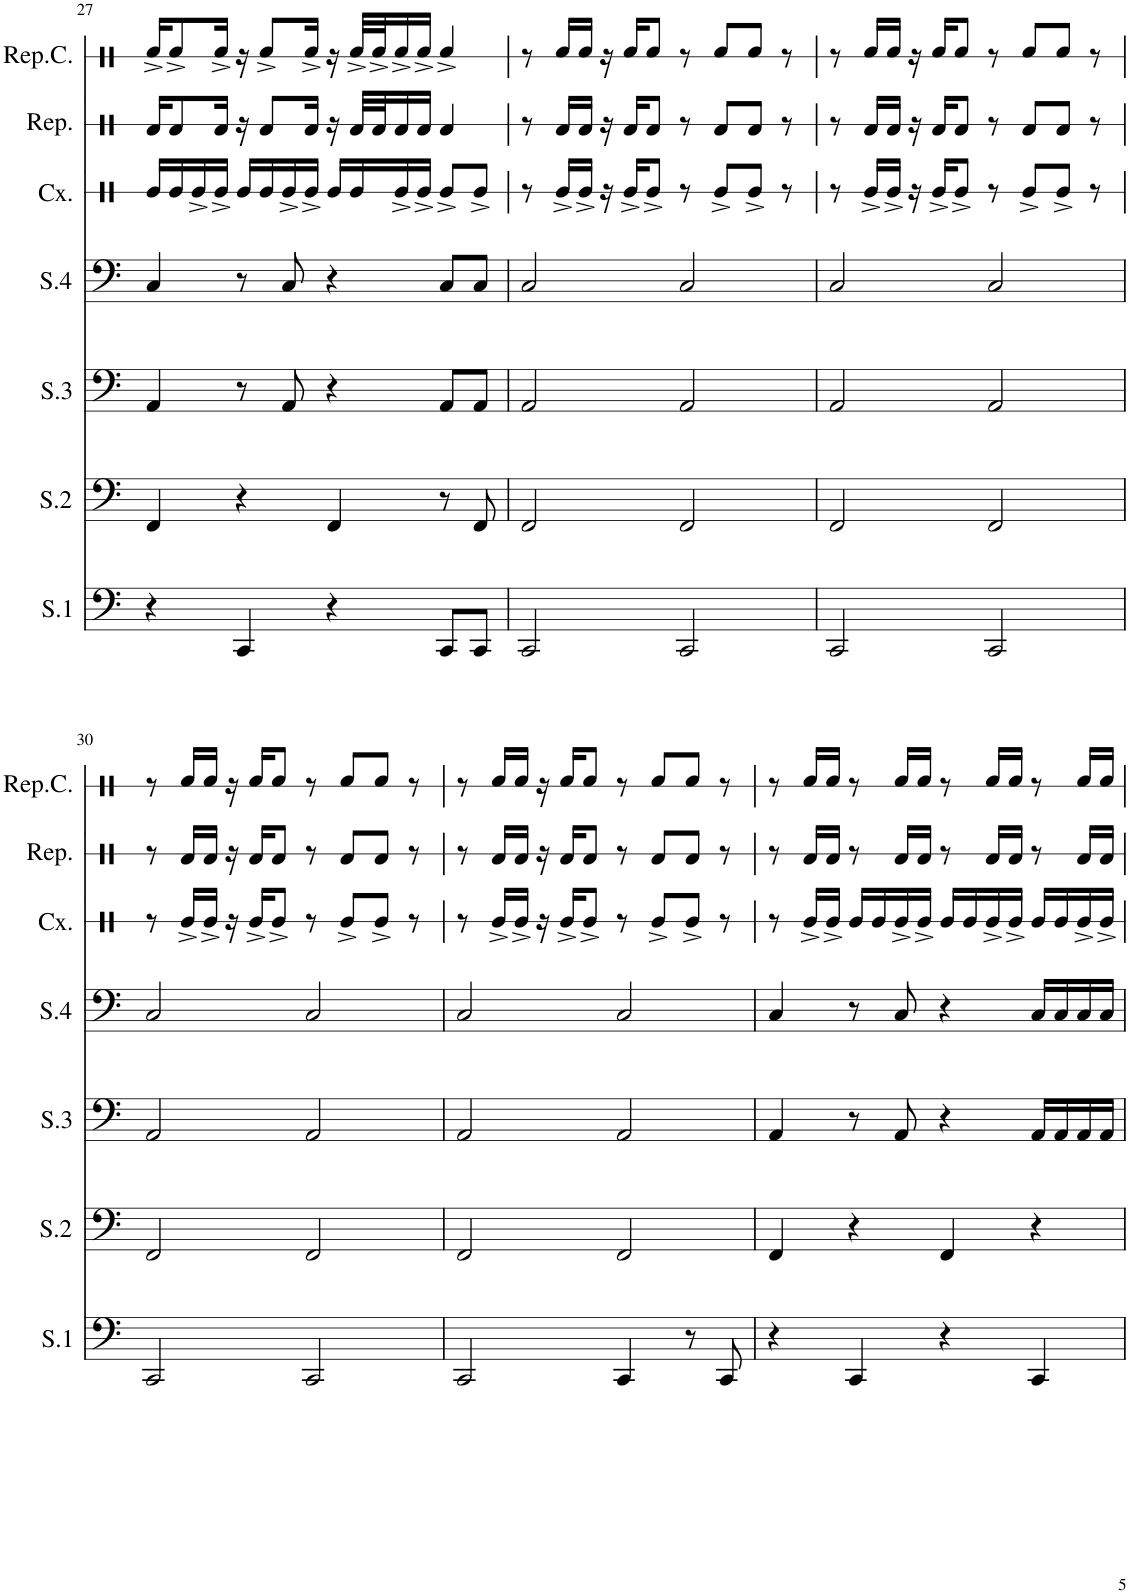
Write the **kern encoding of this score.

**kern	**kern	**kern	**kern	**kern	**kern	**kern
*part7	*part6	*part5	*part4	*part3	*part2	*part1
*staff7	*staff6	*staff5	*staff4	*staff3	*staff2	*staff1
*I"Surdo 1	*I"Surdo 2	*I"Surdo 3	*I"Surdo 4	*I"Caixa	*I"Repinique	*I"Repinique Central
*I'S.1	*I'S.2	*I'S.3	*I'S.4	*I'Cx.	*I'Rep.	*I'Rep.C.
!!LO:PB:g=z
*clefF4	*clefF4	*clefF4	*clefF4	*clefX	*clefX	*clefX
*k[]	*k[]	*k[]	*k[]	*k[]	*k[]	*k[]
*M4/4	*M4/4	*M4/4	*M4/4	*M4/4	*M4/4	*M4/4
=27	=27	=27	=27	=27	=27	=27
4r	4FF/	4AA/	4C/	16Re/LL	16Rd/KL	16Rf^/KL
.	.	.	.	16Re/	8Rd/	8Rf^/
.	.	.	.	16Re^/	.	.
.	.	.	.	16Re^/JJ	16Rd/Jk	16Rf^/Jk
4CC/	4r	8r	8r	16Re/LL	16r	16r
.	.	.	.	16Re/	8Rd/L	8Rf^/L
.	.	8AA/	8C/	16Re^/	.	.
.	.	.	.	16Re^/JJ	16Rd/Jk	16Rf^/Jk
4r	4FF/	4r	4r	16Re/LL	16r	16r
.	.	.	.	16Re/	32Rd/LLL	32Rf^/LLL
.	.	.	.	.	32Rd/J	32Rf^/J
.	.	.	.	16Re^/	16Rd/	16Rf^/
.	.	.	.	16Re^/JJ	16Rd/JJ	16Rf^/JJ
8CC/L	8r	8AA/L	8C/L	8Re^/L	4Rd/	4Rf^/
8CC/J	8FF/	8AA/J	8C/J	8Re^/J	.	.
=28	=28	=28	=28	=28	=28	=28
2CC/	2FF/	2AA/	2C/	8r	8r	8r
.	.	.	.	16Re^/LL	16Rd/LL	16Rf/LL
.	.	.	.	16Re^/JJ	16Rd/JJ	16Rf/JJ
.	.	.	.	16r	16r	16r
.	.	.	.	16Re^/KL	16Rd/KL	16Rf/KL
.	.	.	.	8Re^/J	8Rd/J	8Rf/J
2CC/	2FF/	2AA/	2C/	8r	8r	8r
.	.	.	.	8Re^/L	8Rd/L	8Rf/L
.	.	.	.	8Re^/J	8Rd/J	8Rf/J
.	.	.	.	8r	8r	8r
=29	=29	=29	=29	=29	=29	=29
2CC/	2FF/	2AA/	2C/	8r	8r	8r
.	.	.	.	16Re^/LL	16Rd/LL	16Rf/LL
.	.	.	.	16Re^/JJ	16Rd/JJ	16Rf/JJ
.	.	.	.	16r	16r	16r
.	.	.	.	16Re^/KL	16Rd/KL	16Rf/KL
.	.	.	.	8Re^/J	8Rd/J	8Rf/J
2CC/	2FF/	2AA/	2C/	8r	8r	8r
.	.	.	.	8Re^/L	8Rd/L	8Rf/L
.	.	.	.	8Re^/J	8Rd/J	8Rf/J
.	.	.	.	8r	8r	8r
!!LO:LB:g=z
=30	=30	=30	=30	=30	=30	=30
2CC/	2FF/	2AA/	2C/	8r	8r	8r
.	.	.	.	16Re^/LL	16Rd/LL	16Rf/LL
.	.	.	.	16Re^/JJ	16Rd/JJ	16Rf/JJ
.	.	.	.	16r	16r	16r
.	.	.	.	16Re^/KL	16Rd/KL	16Rf/KL
.	.	.	.	8Re^/J	8Rd/J	8Rf/J
2CC/	2FF/	2AA/	2C/	8r	8r	8r
.	.	.	.	8Re^/L	8Rd/L	8Rf/L
.	.	.	.	8Re^/J	8Rd/J	8Rf/J
.	.	.	.	8r	8r	8r
=31	=31	=31	=31	=31	=31	=31
2CC/	2FF/	2AA/	2C/	8r	8r	8r
.	.	.	.	16Re^/LL	16Rd/LL	16Rf/LL
.	.	.	.	16Re^/JJ	16Rd/JJ	16Rf/JJ
.	.	.	.	16r	16r	16r
.	.	.	.	16Re^/KL	16Rd/KL	16Rf/KL
.	.	.	.	8Re^/J	8Rd/J	8Rf/J
4CC/	2FF/	2AA/	2C/	8r	8r	8r
.	.	.	.	8Re^/L	8Rd/L	8Rf/L
8r	.	.	.	8Re^/J	8Rd/J	8Rf/J
8CC/	.	.	.	8r	8r	8r
=32	=32	=32	=32	=32	=32	=32
4r	4FF/	4AA/	4C/	8r	8r	8r
.	.	.	.	16Re^/LL	16Rd/LL	16Rf/LL
.	.	.	.	16Re^/JJ	16Rd/JJ	16Rf/JJ
4CC/	4r	8r	8r	16Re/LL	8r	8r
.	.	.	.	16Re/	.	.
.	.	8AA/	8C/	16Re^/	16Rd/LL	16Rf/LL
.	.	.	.	16Re^/JJ	16Rd/JJ	16Rf/JJ
4r	4FF/	4r	4r	16Re/LL	8r	8r
.	.	.	.	16Re/	.	.
.	.	.	.	16Re^/	16Rd/LL	16Rf/LL
.	.	.	.	16Re^/JJ	16Rd/JJ	16Rf/JJ
4CC/	4r	16AA/LL	16C/LL	16Re/LL	8r	8r
.	.	16AA/	16C/	16Re/	.	.
.	.	16AA/	16C/	16Re^/	16Rd/LL	16Rf/LL
.	.	16AA/JJ	16C/JJ	16Re^/JJ	16Rd/JJ	16Rf/JJ
=	=	=	=	=	=	=
*-	*-	*-	*-	*-	*-	*-
